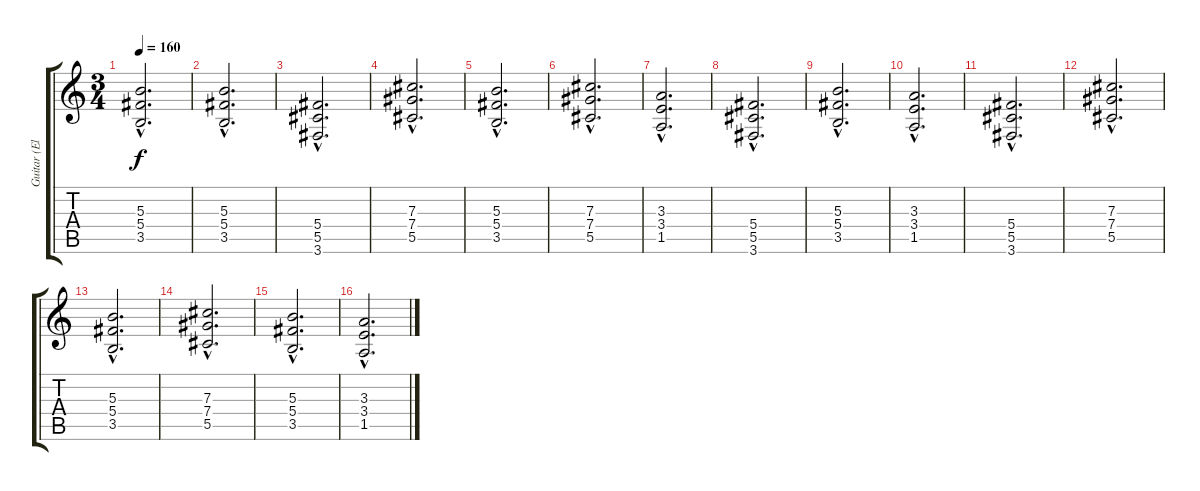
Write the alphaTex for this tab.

\track ("Guitar (Electric)" "Guitar (El") {instrument distortionguitar}
\staff {score tabs}
\tuning (Eb4 Bb3 Gb3 Db3 Ab2 Eb2) {hide}
\ts (3 4)
\tempo 160
\clef g2
\ks c
(5.3{hac} 5.4{hac} 3.5{hac}).2{d dy f} |
(5.3{hac} 5.4{hac} 3.5{hac}).2{d} |
(5.4{hac} 5.5{hac} 3.6{hac}).2{d} |
(7.3{hac} 7.4{hac} 5.5{hac}).2{d} |
(5.3{hac} 5.4{hac} 3.5{hac}).2{d} |
(7.3{hac} 7.4{hac} 5.5{hac}).2{d} |
(3.3{hac} 3.4{hac} 1.5{hac}).2{d} |
(5.4{hac} 5.5{hac} 3.6{hac}).2{d} |
(5.3{hac} 5.4{hac} 3.5{hac}).2{d} |
(3.3{hac} 3.4{hac} 1.5{hac}).2{d} |
(5.4{hac} 5.5{hac} 3.6{hac}).2{d} |
(7.3{hac} 7.4{hac} 5.5{hac}).2{d} |
(5.3{hac} 5.4{hac} 3.5{hac}).2{d} |
(7.3{hac} 7.4{hac} 5.5{hac}).2{d} |
(5.3{hac} 5.4{hac} 3.5{hac}).2{d} |
(3.3{hac} 3.4{hac} 1.5{hac}).2{d}
